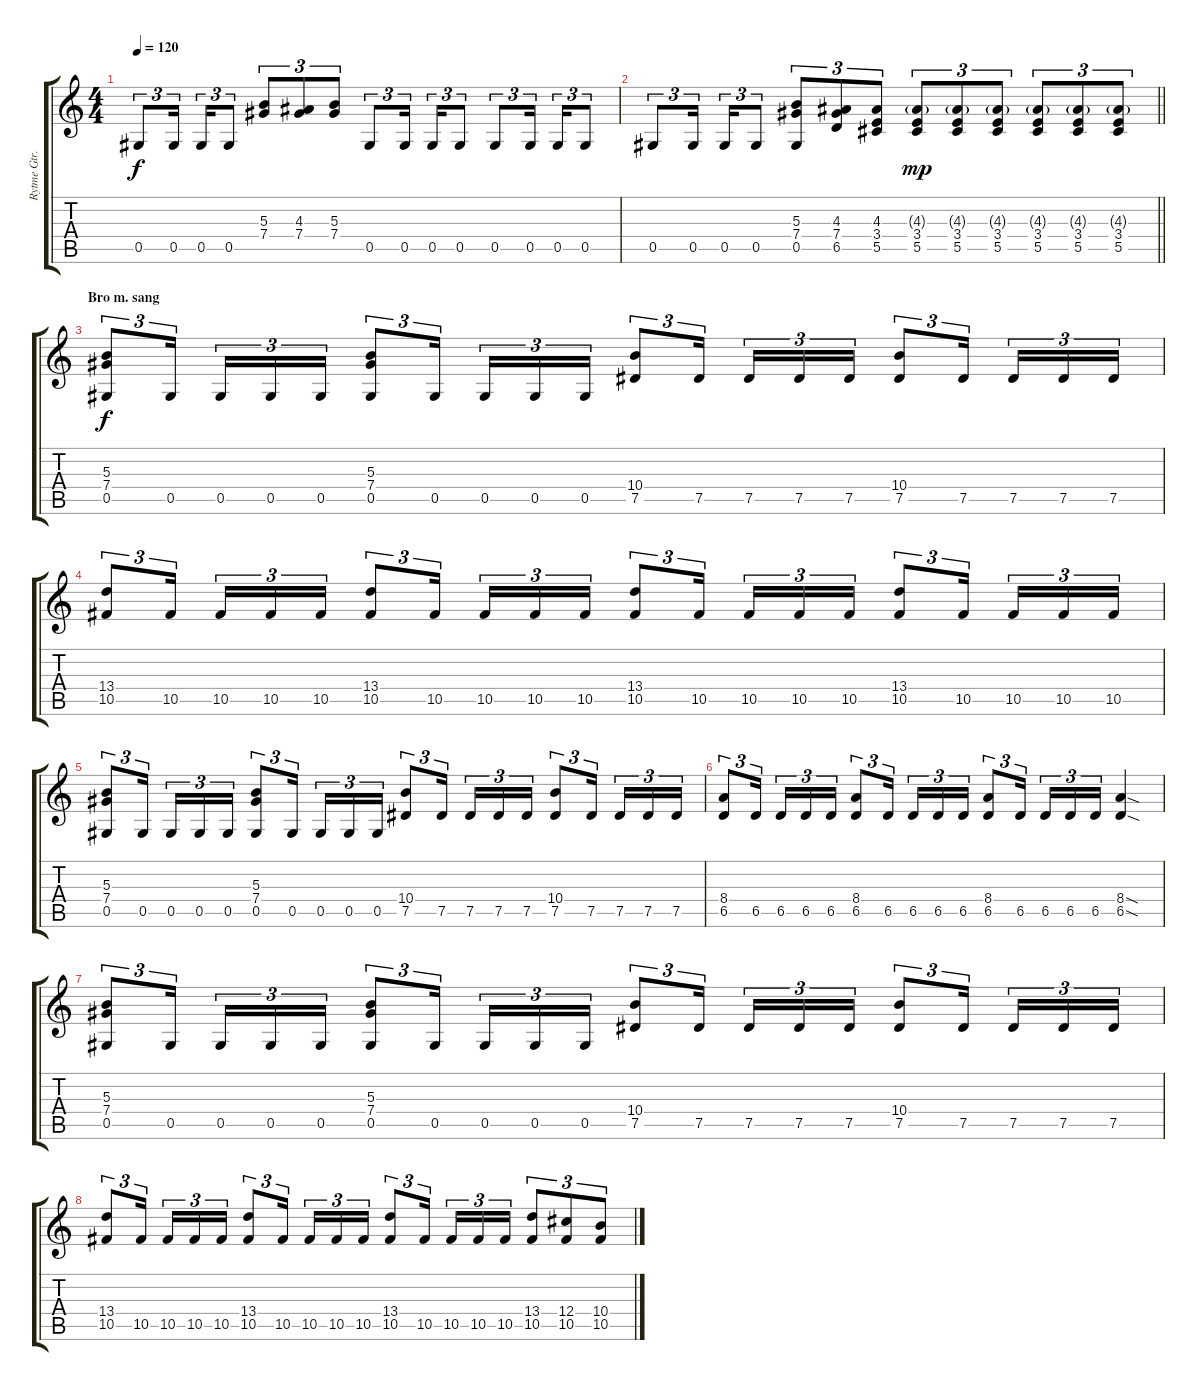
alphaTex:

\track ("Rytme Gtr. 1" "Rytme Gtr.") {instrument distortionguitar}
\staff {score tabs}
\tuning (Eb4 Bb3 Gb3 Db3 Ab2 Eb2) {hide}
\ts (4 4)
\tempo 120
\clef g2
\ks c
0.5.8{tu (3 2) dy f} 0.5.16{tu (3 2) beam splitsecondary} 0.5.16{tu (3 2)} 0.5.8{tu (3 2)} (5.3 7.4).8{tu (3 2)} (4.3 7.4).8{tu (3 2)} (5.3 7.4).8{tu (3 2)} 0.5.8{tu (3 2)} 0.5.16{tu (3 2) beam splitsecondary} 0.5.16{tu (3 2)} 0.5.8{tu (3 2)} 0.5.8{tu (3 2)} 0.5.16{tu (3 2) beam splitsecondary} 0.5.16{tu (3 2)} 0.5.8{tu (3 2)} |
\barLineRight lightlight
0.5.8{tu (3 2)} 0.5.16{tu (3 2) beam splitsecondary} 0.5.16{tu (3 2)} 0.5.8{tu (3 2)} (5.3 7.4 0.5).8{tu (3 2)} (4.3 7.4 6.5).8{tu (3 2)} (4.3 3.4 5.5).8{tu (3 2)} (4.3{g} 3.4 5.5).8{tu (3 2) dy mp} (4.3{g} 3.4 5.5).8{tu (3 2)} (4.3{g} 3.4 5.5).8{tu (3 2)} (4.3{g} 3.4 5.5).8{tu (3 2)} (4.3{g} 3.4 5.5).8{tu (3 2)} (4.3{g} 3.4 5.5).8{tu (3 2)} |
\section ("" "Bro m. sang")
(5.3 7.4 0.5).8{tu (3 2) dy f} 0.5.16{tu (3 2) beam splitsecondary} 0.5.16{tu (3 2)} 0.5.16{tu (3 2)} 0.5.16{tu (3 2)} (5.3 7.4 0.5).8{tu (3 2)} 0.5.16{tu (3 2) beam splitsecondary} 0.5.16{tu (3 2)} 0.5.16{tu (3 2)} 0.5.16{tu (3 2)} (10.4 7.5).8{tu (3 2)} 7.5.16{tu (3 2) beam splitsecondary} 7.5.16{tu (3 2)} 7.5.16{tu (3 2)} 7.5.16{tu (3 2)} (10.4 7.5).8{tu (3 2)} 7.5.16{tu (3 2) beam splitsecondary} 7.5.16{tu (3 2)} 7.5.16{tu (3 2)} 7.5.16{tu (3 2)} |
(13.4 10.5).8{tu (3 2)} 10.5.16{tu (3 2) beam splitsecondary} 10.5.16{tu (3 2)} 10.5.16{tu (3 2)} 10.5.16{tu (3 2)} (13.4 10.5).8{tu (3 2)} 10.5.16{tu (3 2) beam splitsecondary} 10.5.16{tu (3 2)} 10.5.16{tu (3 2)} 10.5.16{tu (3 2)} (13.4 10.5).8{tu (3 2)} 10.5.16{tu (3 2) beam splitsecondary} 10.5.16{tu (3 2)} 10.5.16{tu (3 2)} 10.5.16{tu (3 2)} (13.4 10.5).8{tu (3 2)} 10.5.16{tu (3 2) beam splitsecondary} 10.5.16{tu (3 2)} 10.5.16{tu (3 2)} 10.5.16{tu (3 2)} |
(5.3 7.4 0.5).8{tu (3 2)} 0.5.16{tu (3 2) beam splitsecondary} 0.5.16{tu (3 2)} 0.5.16{tu (3 2)} 0.5.16{tu (3 2)} (5.3 7.4 0.5).8{tu (3 2)} 0.5.16{tu (3 2) beam splitsecondary} 0.5.16{tu (3 2)} 0.5.16{tu (3 2)} 0.5.16{tu (3 2)} (10.4 7.5).8{tu (3 2)} 7.5.16{tu (3 2) beam splitsecondary} 7.5.16{tu (3 2)} 7.5.16{tu (3 2)} 7.5.16{tu (3 2)} (10.4 7.5).8{tu (3 2)} 7.5.16{tu (3 2) beam splitsecondary} 7.5.16{tu (3 2)} 7.5.16{tu (3 2)} 7.5.16{tu (3 2)} |
(8.4 6.5).8{tu (3 2)} 6.5.16{tu (3 2) beam splitsecondary} 6.5.16{tu (3 2)} 6.5.16{tu (3 2)} 6.5.16{tu (3 2)} (8.4 6.5).8{tu (3 2)} 6.5.16{tu (3 2) beam splitsecondary} 6.5.16{tu (3 2)} 6.5.16{tu (3 2)} 6.5.16{tu (3 2)} (8.4 6.5).8{tu (3 2)} 6.5.16{tu (3 2) beam splitsecondary} 6.5.16{tu (3 2)} 6.5.16{tu (3 2)} 6.5.16{tu (3 2)} (8.4{sod} 6.5{sod}).4 |
(5.3 7.4 0.5).8{tu (3 2)} 0.5.16{tu (3 2) beam splitsecondary} 0.5.16{tu (3 2)} 0.5.16{tu (3 2)} 0.5.16{tu (3 2)} (5.3 7.4 0.5).8{tu (3 2)} 0.5.16{tu (3 2) beam splitsecondary} 0.5.16{tu (3 2)} 0.5.16{tu (3 2)} 0.5.16{tu (3 2)} (10.4 7.5).8{tu (3 2)} 7.5.16{tu (3 2) beam splitsecondary} 7.5.16{tu (3 2)} 7.5.16{tu (3 2)} 7.5.16{tu (3 2)} (10.4 7.5).8{tu (3 2)} 7.5.16{tu (3 2) beam splitsecondary} 7.5.16{tu (3 2)} 7.5.16{tu (3 2)} 7.5.16{tu (3 2)} |
(13.4 10.5).8{tu (3 2)} 10.5.16{tu (3 2) beam splitsecondary} 10.5.16{tu (3 2)} 10.5.16{tu (3 2)} 10.5.16{tu (3 2)} (13.4 10.5).8{tu (3 2)} 10.5.16{tu (3 2) beam splitsecondary} 10.5.16{tu (3 2)} 10.5.16{tu (3 2)} 10.5.16{tu (3 2)} (13.4 10.5).8{tu (3 2)} 10.5.16{tu (3 2) beam splitsecondary} 10.5.16{tu (3 2)} 10.5.16{tu (3 2)} 10.5.16{tu (3 2)} (13.4 10.5).8{tu (3 2)} (12.4 10.5).8{tu (3 2)} (10.4 10.5).8{tu (3 2)}
